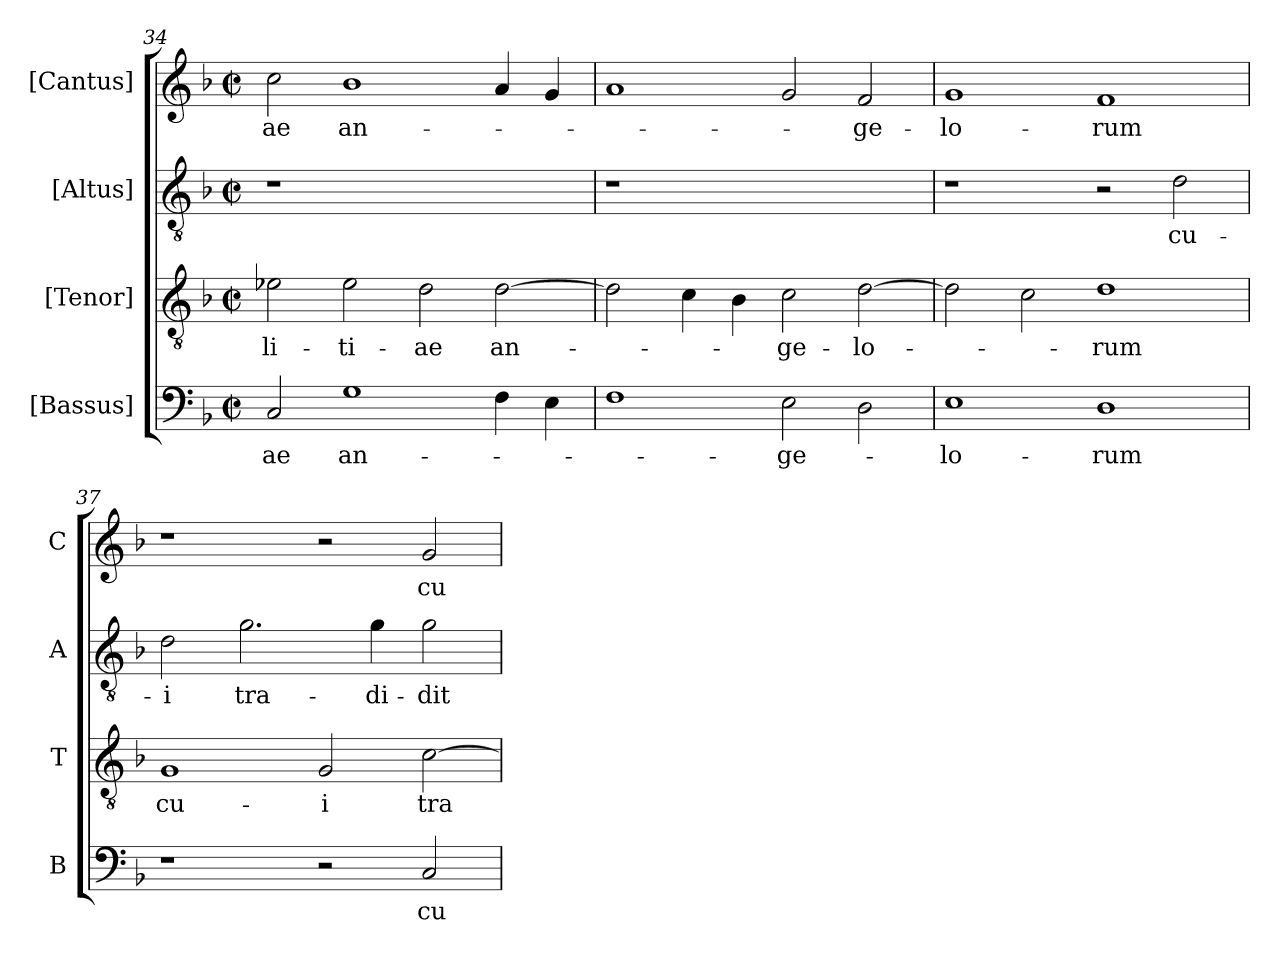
**kern	**text	**kern	**text	**kern	**text	**kern	**text
*part4	*part4	*part3	*part3	*part2	*part2	*part1	*part1
*staff4	*staff4	*staff3	*staff3	*staff2	*staff2	*staff1	*staff1
*I"[Bassus]	*	*I"[Tenor]	*	*I"[Altus]	*	*I"[Cantus]	*
*I'B	*	*I'T	*	*I'A	*	*I'C	*
*clefF4	*	*clefGv2	*	*clefGv2	*	*clefG2	*
*k[b-]	*	*k[b-]	*	*k[b-]	*	*k[b-]	*
*F:	*	*F:	*	*F:	*	*F:	*
*M2/2	*	*M2/2	*	*M2/2	*	*M2/2	*
*met(c|)	*	*met(c|)	*	*met(c|)	*	*met(c|)	*
=34	=34	=34	=34	=34	=34	=34	=34
!	!LO:LY:b	!	!LO:LY:b	!	!	!	!LO:LY:b
2C/	-ae	2e-X\	-li-	1r	.	2cc\	-ae
!	!LO:LY:b	!	!LO:LY:b	!	!	!	!LO:LY:b
1G	an-	2e-\	-ti-	.	.	1b-	an-
!	!	!	!LO:LY:b	!	!	!	!
.	.	2d\	-ae	1ryy	.	.	.
!	!	!	!LO:LY:b	!	!	!	!
4F\	.	[2d\	an-	.	.	4a/	.
4E\	.	.	.	.	.	4g/	.
!!LO:LB:g=z
=35	=35	=35	=35	=35	=35	=35	=35
1F	.	2d\]	.	1r	.	1a	.
.	.	4c\	.	.	.	.	.
.	.	4B-\	.	.	.	.	.
!	!LO:LY:b	!	!LO:LY:b	!	!	!	!
2E\	-ge-	2c\	-ge-	1ryy	.	2g/	.
!	!	!	!LO:LY:b	!	!	!	!LO:LY:b
2D\	.	[2d\	-lo-	.	.	2f/	-ge-
=36	=36	=36	=36	=36	=36	=36	=36
!	!LO:LY:b	!	!	!	!	!	!LO:LY:b
1E	-lo-	2d\]	.	1r	.	1g	-lo-
.	.	2c\	.	.	.	.	.
!	!LO:LY:b	!	!LO:LY:b	!	!	!	!LO:LY:b
1D	-rum	1d	-rum	2r	.	1f	-rum
!	!	!	!	!	!LO:LY:b	!	!
.	.	.	.	2d\	cu-	.	.
=37	=37	=37	=37	=37	=37	=37	=37
!	!	!	!LO:LY:b	!	!LO:LY:b	!	!
1r	.	1G	cu-	2d\	-i	1r	.
!	!	!	!	!	!LO:LY:b	!	!
.	.	.	.	2.g\	tra-	.	.
!	!	!	!LO:LY:b	!	!	!	!
2r	.	2G/	-i	.	.	2r	.
!	!	!	!	!	!LO:LY:b	!	!
.	.	.	.	4g\	-di-	.	.
!	!LO:LY:b	!	!LO:LY:b	!	!LO:LY:b	!	!LO:LY:b
2C/	cu-	[2c\	tra-	2g\	-dit	2g/	cu-
=	=	=	=	=	=	=	=
*-	*-	*-	*-	*-	*-	*-	*-
